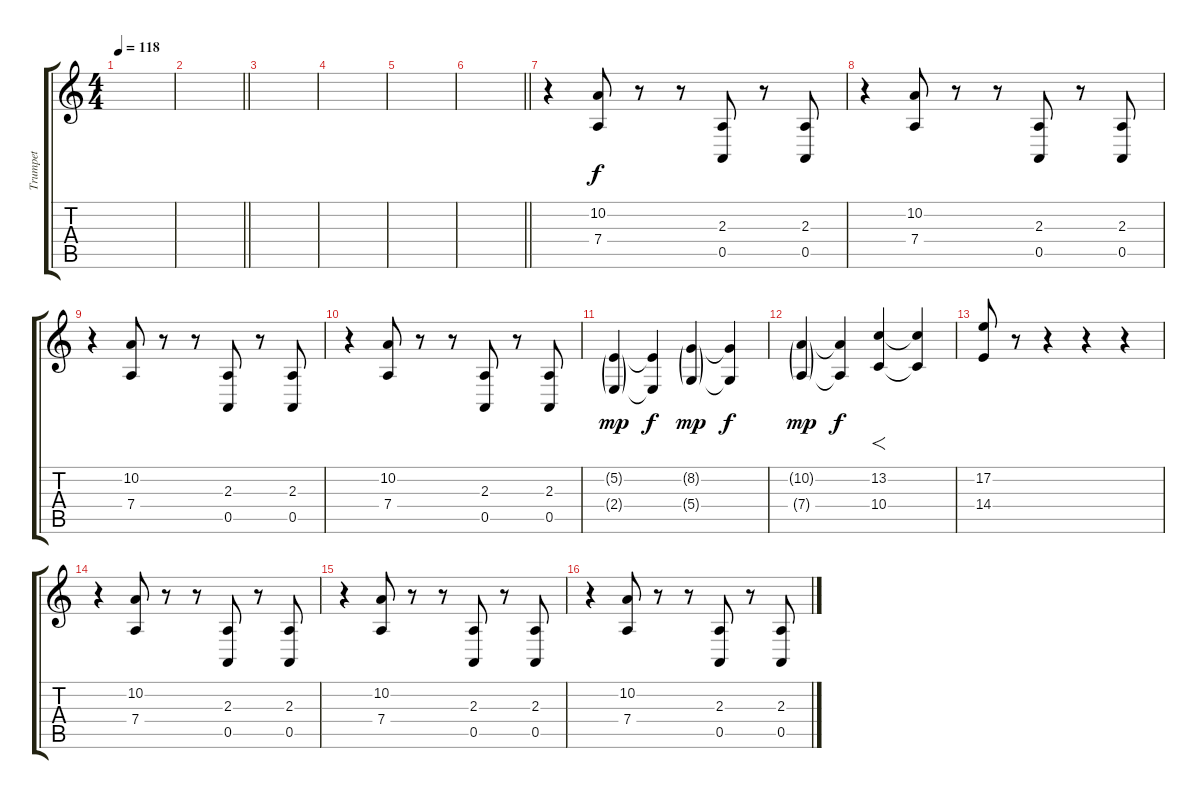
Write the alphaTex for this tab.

\track ("Trumpet" "Trumpet") {instrument mutedtrumpet}
\staff {score tabs}
\tuning (E4 B3 G3 D3 A2 E2) {hide}
\ts (4 4)
\tempo 118
\clef g2
\ks c
|
\barLineRight lightlight
|
\section ("" "")
|
|
|
\barLineRight lightlight
|
\section ("" "")
r.4 (10.2 7.4).8 r.8 r.8 (2.3 0.5).8 r.8 (2.3 0.5).8 |
r.4 (10.2 7.4).8 r.8 r.8 (2.3 0.5).8 r.8 (2.3 0.5).8 |
r.4 (10.2 7.4).8 r.8 r.8 (2.3 0.5).8 r.8 (2.3 0.5).8 |
r.4 (10.2 7.4).8 r.8 r.8 (2.3 0.5).8 r.8 (2.3 0.5).8 |
(5.2{g} 2.4{g}).4{dy mp} (5.2{t} 2.4{t}).4{dy f} (8.2{g} 5.4{g}).4{dy mp} (8.2{t} 5.4{t}).4{dy f} |
(10.2{g} 7.4{g}).4{dy mp} (10.2{t} 7.4{t}).4{dy f} (13.2 10.4).4{f} (13.2{t} 10.4{t}).4 |
(17.2 14.4).8 r.8 r.4 r.4 r.4 |
r.4 (10.2 7.4).8 r.8 r.8 (2.3 0.5).8 r.8 (2.3 0.5).8 |
r.4 (10.2 7.4).8 r.8 r.8 (2.3 0.5).8 r.8 (2.3 0.5).8 |
r.4 (10.2 7.4).8 r.8 r.8 (2.3 0.5).8 r.8 (2.3 0.5).8
